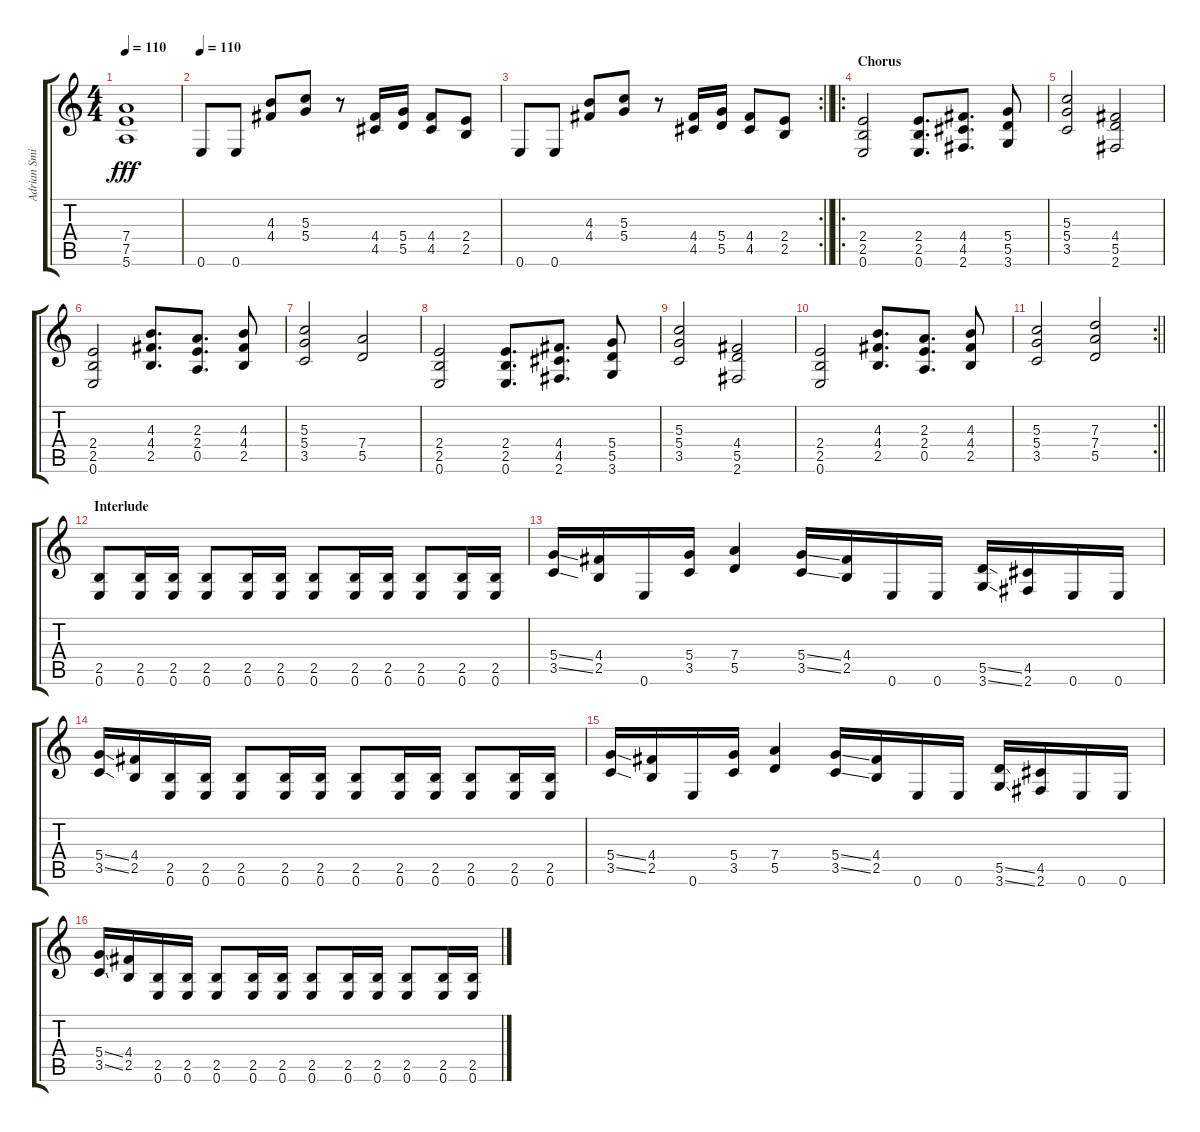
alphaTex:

\track ("Adrian Smith (Dis)" "Adrian Smi") {instrument distortionguitar}
\staff {score tabs}
\tuning (E4 B3 G3 D3 A2 E2) {hide}
\ts (4 4)
\tempo 110
\clef g2
\ks c
(7.4 7.5 5.6).1{dy fff} |
\tempo 110
0.6.8 0.6.8 (4.3 4.4).8 (5.3 5.4).8 r.8 (4.4 4.5).16 (5.4 5.5).16 (4.4 4.5).8 (2.4 2.5).8 |
\rc 2
\barLineRight lightlight
0.6.8 0.6.8 (4.3 4.4).8 (5.3 5.4).8 r.8 (4.4 4.5).16 (5.4 5.5).16 (4.4 4.5).8 (2.4 2.5).8 |
\ro
\section ("" "Chorus")
(2.4 2.5 0.6).2 (2.4 2.5 0.6).8{d} (4.4 4.5 2.6).8{d} (5.4 5.5 3.6).8 |
(5.3 5.4 3.5).2 (4.4 5.5 2.6).2 |
(2.4 2.5 0.6).2 (4.3 4.4 2.5).8{d} (2.3 2.4 0.5).8{d} (4.3 4.4 2.5).8 |
(5.3 5.4 3.5).2 (7.4 5.5).2 |
(2.4 2.5 0.6).2 (2.4 2.5 0.6).8{d} (4.4 4.5 2.6).8{d} (5.4 5.5 3.6).8 |
(5.3 5.4 3.5).2 (4.4 5.5 2.6).2 |
(2.4 2.5 0.6).2 (4.3 4.4 2.5).8{d} (2.3 2.4 0.5).8{d} (4.3 4.4 2.5).8 |
\rc 2
\barLineRight lightlight
(5.3 5.4 3.5).2 (7.3 7.4 5.5).2 |
\section ("" "Interlude")
(2.5 0.6).8 (2.5 0.6).16 (2.5 0.6).16 (2.5 0.6).8 (2.5 0.6).16 (2.5 0.6).16 (2.5 0.6).8 (2.5 0.6).16 (2.5 0.6).16 (2.5 0.6).8 (2.5 0.6).16 (2.5 0.6).16 |
(5.4{ss} 3.5{ss}).16 (4.4 2.5).16 0.6.16 (5.4 3.5).16 (7.4 5.5).4 (5.4{ss} 3.5{ss}).16 (4.4 2.5).16 0.6.16 0.6.16 (5.5{ss} 3.6{ss}).16 (4.5 2.6).16 0.6.16 0.6.16 |
(5.4{ss} 3.5{ss}).16 (4.4 2.5).16 (2.5 0.6).16 (2.5 0.6).16 (2.5 0.6).8 (2.5 0.6).16 (2.5 0.6).16 (2.5 0.6).8 (2.5 0.6).16 (2.5 0.6).16 (2.5 0.6).8 (2.5 0.6).16 (2.5 0.6).16 |
(5.4{ss} 3.5{ss}).16 (4.4 2.5).16 0.6.16 (5.4 3.5).16 (7.4 5.5).4 (5.4{ss} 3.5{ss}).16 (4.4 2.5).16 0.6.16 0.6.16 (5.5{ss} 3.6{ss}).16 (4.5 2.6).16 0.6.16 0.6.16 |
(5.4{ss} 3.5{ss}).16 (4.4 2.5).16 (2.5 0.6).16 (2.5 0.6).16 (2.5 0.6).8 (2.5 0.6).16 (2.5 0.6).16 (2.5 0.6).8 (2.5 0.6).16 (2.5 0.6).16 (2.5 0.6).8 (2.5 0.6).16 (2.5 0.6).16
